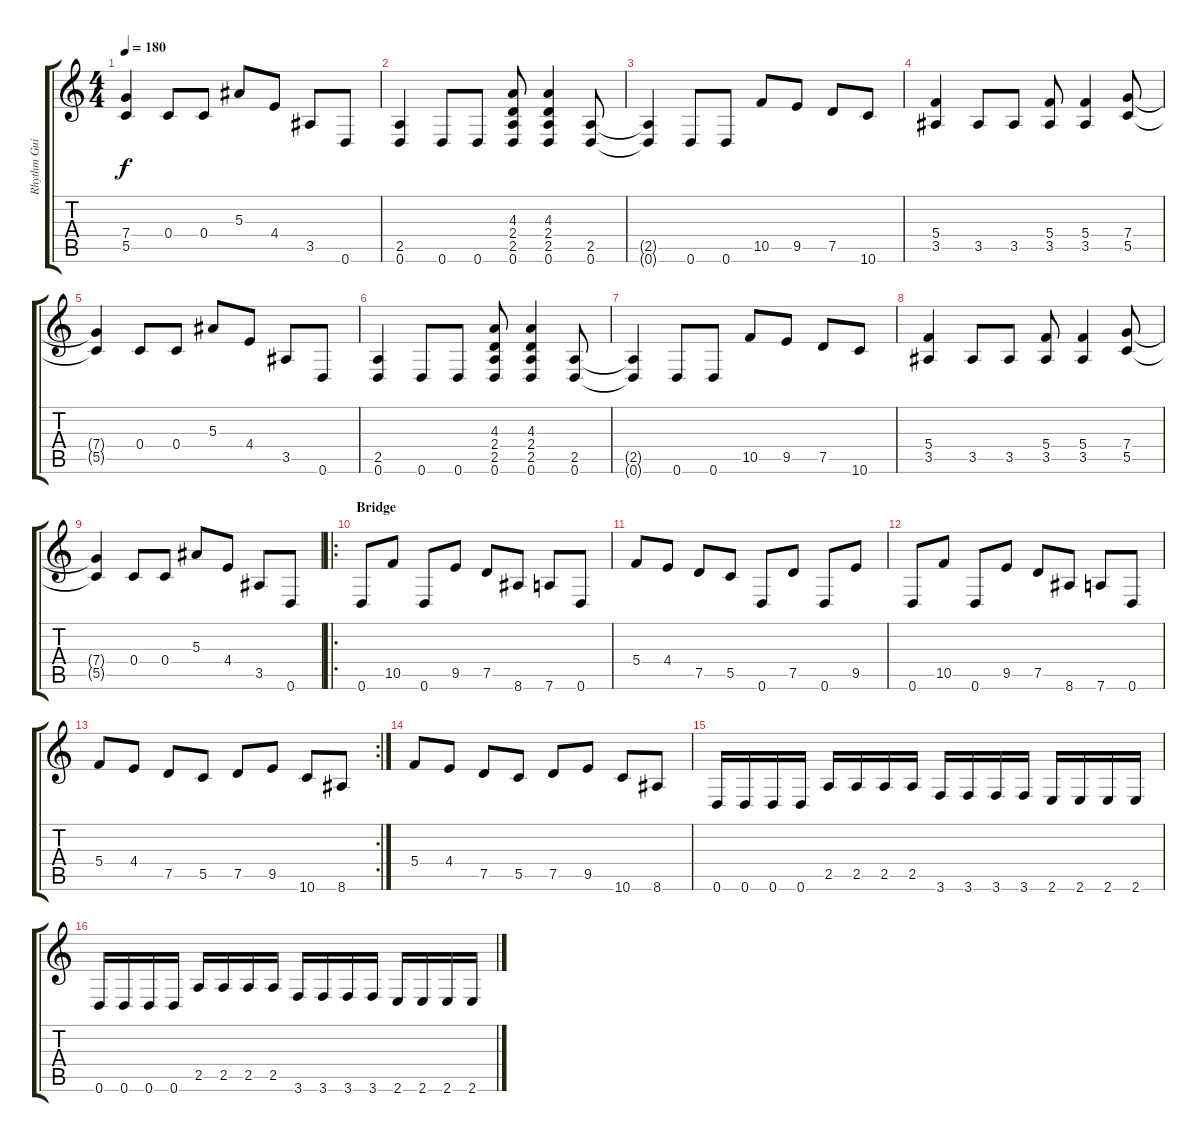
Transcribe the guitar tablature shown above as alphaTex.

\track ("Rhythm Guitar 1" "Rhythm Gui") {instrument distortionguitar}
\staff {score tabs}
\tuning (D4 A3 F3 C3 G2 D2) {hide}
\ts (4 4)
\tempo 180
\clef g2
\ks c
(7.4{t} 5.5{t}).4{dy f} 0.4.8 0.4.8 5.3.8 4.4.8 3.5.8 0.6.8 |
(2.5 0.6).4 0.6.8 0.6.8 (4.3 2.4 2.5 0.6).8 (4.3 2.4 2.5 0.6).4 (2.5 0.6).8 |
(2.5{t} 0.6{t}).4 0.6.8 0.6.8 10.5.8 9.5.8 7.5.8 10.6.8 |
(5.4 3.5).4 3.5.8 3.5.8 (5.4 3.5).8 (5.4 3.5).4 (7.4 5.5).8 |
(7.4{t} 5.5{t}).4 0.4.8 0.4.8 5.3.8 4.4.8 3.5.8 0.6.8 |
(2.5 0.6).4 0.6.8 0.6.8 (4.3 2.4 2.5 0.6).8 (4.3 2.4 2.5 0.6).4 (2.5 0.6).8 |
(2.5{t} 0.6{t}).4 0.6.8 0.6.8 10.5.8 9.5.8 7.5.8 10.6.8 |
(5.4 3.5).4 3.5.8 3.5.8 (5.4 3.5).8 (5.4 3.5).4 (7.4 5.5).8 |
(7.4{t} 5.5{t}).4 0.4.8 0.4.8 5.3.8 4.4.8 3.5.8 0.6.8 |
\ro
\section ("" "Bridge")
0.6.8 10.5.8 0.6.8 9.5.8 7.5.8 8.6.8 7.6.8 0.6.8 |
5.4.8 4.4.8 7.5.8 5.5.8 0.6.8 7.5.8 0.6.8 9.5.8 |
0.6.8 10.5.8 0.6.8 9.5.8 7.5.8 8.6.8 7.6.8 0.6.8 |
\rc 2
5.4.8 4.4.8 7.5.8 5.5.8 7.5.8 9.5.8 10.6.8 8.6.8 |
5.4.8 4.4.8 7.5.8 5.5.8 7.5.8 9.5.8 10.6.8 8.6.8 |
0.6.16 0.6.16 0.6.16 0.6.16 2.5.16 2.5.16 2.5.16 2.5.16 3.6.16 3.6.16 3.6.16 3.6.16 2.6.16 2.6.16 2.6.16 2.6.16 |
0.6.16 0.6.16 0.6.16 0.6.16 2.5.16 2.5.16 2.5.16 2.5.16 3.6.16 3.6.16 3.6.16 3.6.16 2.6.16 2.6.16 2.6.16 2.6.16
